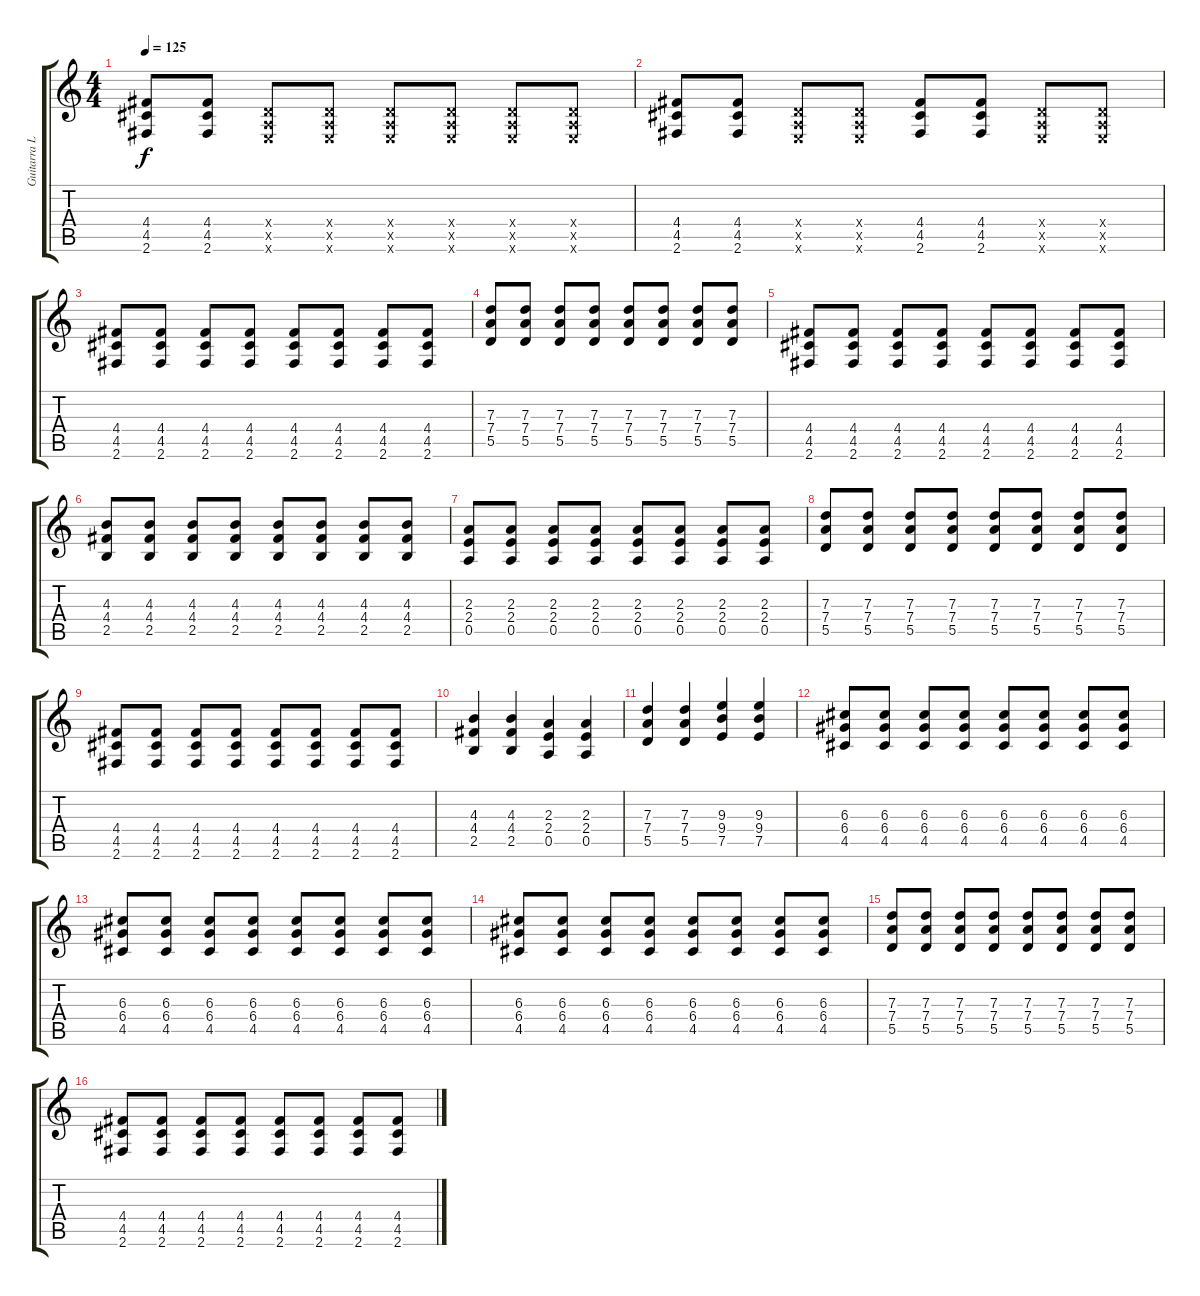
\track ("Guitarra Lindsay" "Guitarra L") {instrument distortionguitar}
\staff {score tabs}
\tuning (E4 B3 G3 D3 A2 E2) {hide}
\ts (4 4)
\tempo 125
\clef g2
\ks c
(4.4 4.5 2.6).8{dy f} (4.4 4.5 2.6).8 (0.4{x} 0.5{x} 0.6{x}).8 (0.4{x} 0.5{x} 0.6{x}).8 (0.4{x} 0.5{x} 0.6{x}).8 (0.4{x} 0.5{x} 0.6{x}).8 (0.4{x} 0.5{x} 0.6{x}).8 (0.4{x} 0.5{x} 0.6{x}).8 |
(4.4 4.5 2.6).8 (4.4 4.5 2.6).8 (0.4{x} 0.5{x} 0.6{x}).8 (0.4{x} 0.5{x} 0.6{x}).8 (4.4 4.5 2.6).8 (4.4 4.5 2.6).8 (0.4{x} 0.5{x} 0.6{x}).8 (0.4{x} 0.5{x} 0.6{x}).8 |
(4.4 4.5 2.6).8 (4.4 4.5 2.6).8 (4.4 4.5 2.6).8 (4.4 4.5 2.6).8 (4.4 4.5 2.6).8 (4.4 4.5 2.6).8 (4.4 4.5 2.6).8 (4.4 4.5 2.6).8 |
(7.3 7.4 5.5).8 (7.3 7.4 5.5).8 (7.3 7.4 5.5).8 (7.3 7.4 5.5).8 (7.3 7.4 5.5).8 (7.3 7.4 5.5).8 (7.3 7.4 5.5).8 (7.3 7.4 5.5).8 |
(4.4 4.5 2.6).8 (4.4 4.5 2.6).8 (4.4 4.5 2.6).8 (4.4 4.5 2.6).8 (4.4 4.5 2.6).8 (4.4 4.5 2.6).8 (4.4 4.5 2.6).8 (4.4 4.5 2.6).8 |
(4.3 4.4 2.5).8 (4.3 4.4 2.5).8 (4.3 4.4 2.5).8 (4.3 4.4 2.5).8 (4.3 4.4 2.5).8 (4.3 4.4 2.5).8 (4.3 4.4 2.5).8 (4.3 4.4 2.5).8 |
(2.3 2.4 0.5).8 (2.3 2.4 0.5).8 (2.3 2.4 0.5).8 (2.3 2.4 0.5).8 (2.3 2.4 0.5).8 (2.3 2.4 0.5).8 (2.3 2.4 0.5).8 (2.3 2.4 0.5).8 |
(7.3 7.4 5.5).8 (7.3 7.4 5.5).8 (7.3 7.4 5.5).8 (7.3 7.4 5.5).8 (7.3 7.4 5.5).8 (7.3 7.4 5.5).8 (7.3 7.4 5.5).8 (7.3 7.4 5.5).8 |
(4.4 4.5 2.6).8 (4.4 4.5 2.6).8 (4.4 4.5 2.6).8 (4.4 4.5 2.6).8 (4.4 4.5 2.6).8 (4.4 4.5 2.6).8 (4.4 4.5 2.6).8 (4.4 4.5 2.6).8 |
(4.3 4.4 2.5).4 (4.3 4.4 2.5).4 (2.3 2.4 0.5).4 (2.3 2.4 0.5).4 |
(7.3 7.4 5.5).4 (7.3 7.4 5.5).4 (9.3 9.4 7.5).4 (9.3 9.4 7.5).4 |
(6.3 6.4 4.5).8 (6.3 6.4 4.5).8 (6.3 6.4 4.5).8 (6.3 6.4 4.5).8 (6.3 6.4 4.5).8 (6.3 6.4 4.5).8 (6.3 6.4 4.5).8 (6.3 6.4 4.5).8 |
(6.3 6.4 4.5).8 (6.3 6.4 4.5).8 (6.3 6.4 4.5).8 (6.3 6.4 4.5).8 (6.3 6.4 4.5).8 (6.3 6.4 4.5).8 (6.3 6.4 4.5).8 (6.3 6.4 4.5).8 |
(6.3 6.4 4.5).8 (6.3 6.4 4.5).8 (6.3 6.4 4.5).8 (6.3 6.4 4.5).8 (6.3 6.4 4.5).8 (6.3 6.4 4.5).8 (6.3 6.4 4.5).8 (6.3 6.4 4.5).8 |
(7.3 7.4 5.5).8 (7.3 7.4 5.5).8 (7.3 7.4 5.5).8 (7.3 7.4 5.5).8 (7.3 7.4 5.5).8 (7.3 7.4 5.5).8 (7.3 7.4 5.5).8 (7.3 7.4 5.5).8 |
(4.4 4.5 2.6).8 (4.4 4.5 2.6).8 (4.4 4.5 2.6).8 (4.4 4.5 2.6).8 (4.4 4.5 2.6).8 (4.4 4.5 2.6).8 (4.4 4.5 2.6).8 (4.4 4.5 2.6).8
